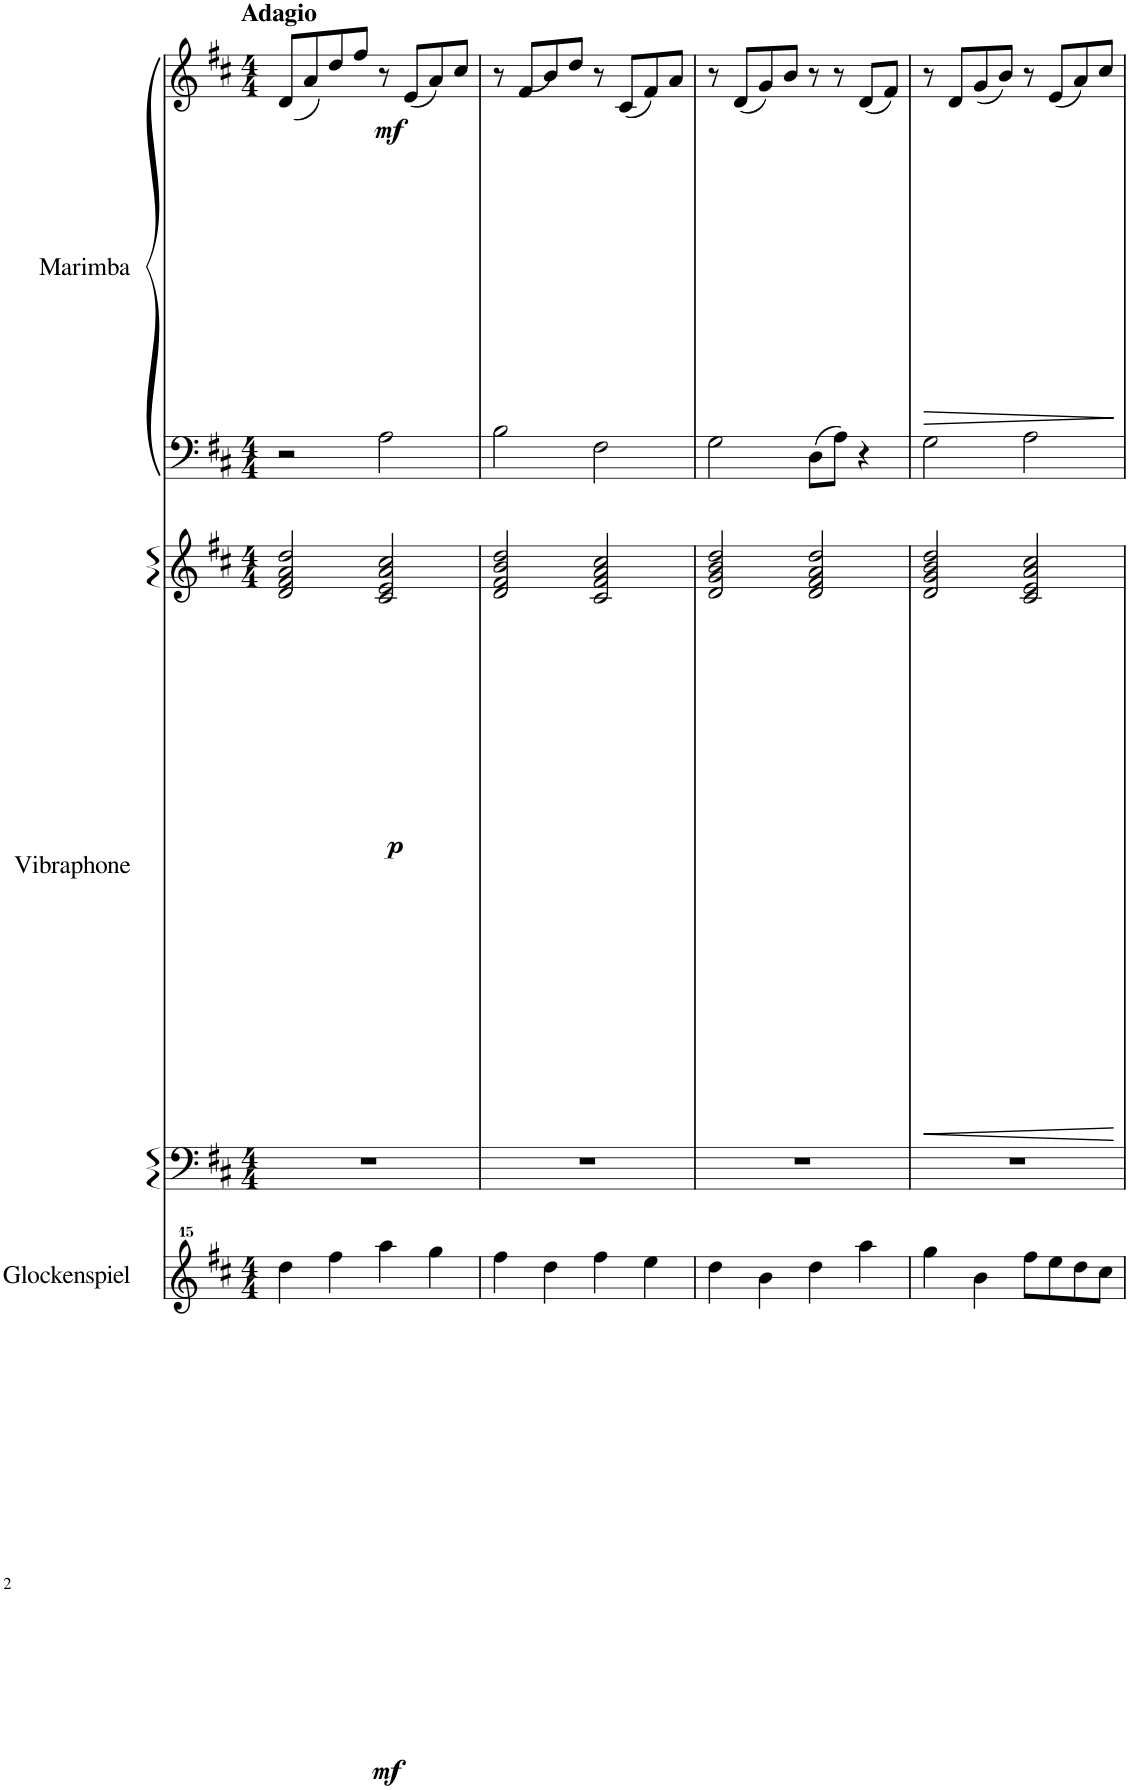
**kern	**dynam	**kern	**kern	**dynam	**kern	**kern	**dynam
*part3	*part3	*part2	*part2	*part2	*part1	*part1	*part1
*staff5	*staff5	*staff4	*staff3	*staff3/4	*staff2	*staff1	*staff1/2
*I"Glockenspiel	*	*I"Vibraphone	*	*	*I"Marimba	*	*
*I'Glk.	*	*I'Vib.	*	*	*I'Mrm.	*	*
*clefG^^2	*	*clefF4	*clefG2	*	*clefF4	*clefG2	*
*k[f#c#]	*	*k[f#c#]	*k[f#c#]	*	*k[f#c#]	*k[f#c#]	*
*M4/4	*	*M4/4	*M4/4	*	*M4/4	*M4/4	*
=1	=1	=1	=1	=1	=1	=1	=1
!	!	!	!	!	!	!LO:TX:a:B:t=Adagio	!
!	!LO:DY:b	!	!	!LO:DY:b	!	!	!LO:DY:b
4dddd\	mf	1r	2d/ 2f#/ 2a/ 2dd/	p	2r	(8d/L	mf
.	.	.	.	.	.	8a/)	.
4ffff#\	.	.	.	.	.	8dd/	.
.	.	.	.	.	.	8ff#/J	.
4aaaa\	.	.	2c#/ 2e/ 2a/ 2cc#/	.	2A\	8r	.
.	.	.	.	.	.	(8e/L	.
4gggg\	.	.	.	.	.	8a/)	.
.	.	.	.	.	.	8cc#/J	.
=2	=2	=2	=2	=2	=2	=2	=2
4ffff#\	.	1r	2d/ 2f#/ 2b/ 2dd/	.	2B\	8r	.
.	.	.	.	.	.	(8f#/L	.
4dddd\	.	.	.	.	.	8b/)	.
.	.	.	.	.	.	8dd/J	.
4ffff#\	.	.	2c#/ 2f#/ 2a/ 2cc#/	.	2F#\	8r	.
.	.	.	.	.	.	(8c#/L	.
4eeee\	.	.	.	.	.	8f#/)	.
.	.	.	.	.	.	8a/J	.
=3	=3	=3	=3	=3	=3	=3	=3
4dddd\	.	1r	2d/ 2g/ 2b/ 2dd/	.	2G\	8r	.
.	.	.	.	.	.	(8d/L	.
4bbb\	.	.	.	.	.	8g/)	.
.	.	.	.	.	.	8b/J	.
4dddd\	.	.	2d/ 2f#/ 2a/ 2dd/	.	8D\L	8r	.
.	.	.	.	.	8A\J	8r	.
4aaaa\	.	.	.	.	4r	(8d/L	.
.	.	.	.	.	.	8f#/J)	.
=4	=4	=4	=4	=4	=4	=4	=4
!	!	!	!	!LO:HP:b	!	!	!LO:HP:b
4gggg\	.	1r	2d/ 2g/ 2b/ 2dd/	<	2G\	8r	>
.	.	.	.	.	.	(8d/L	.
4bbb\	.	.	.	.	.	8g/)	.
.	.	.	.	.	.	8b/J	.
8ffff#\L	.	.	2c#/ 2e/ 2a/ 2cc#/	.	2A\	8r	.
8eeee\	.	.	.	.	.	(8e/L	.
8dddd\	.	.	.	.	.	8a/)	.
8cccc#\J	.	.	.	.	.	8cc#/J	.
.	.	.	.	[	.	.	]
=	=	=	=	=	=	=	=
*-	*-	*-	*-	*-	*-	*-	*-
